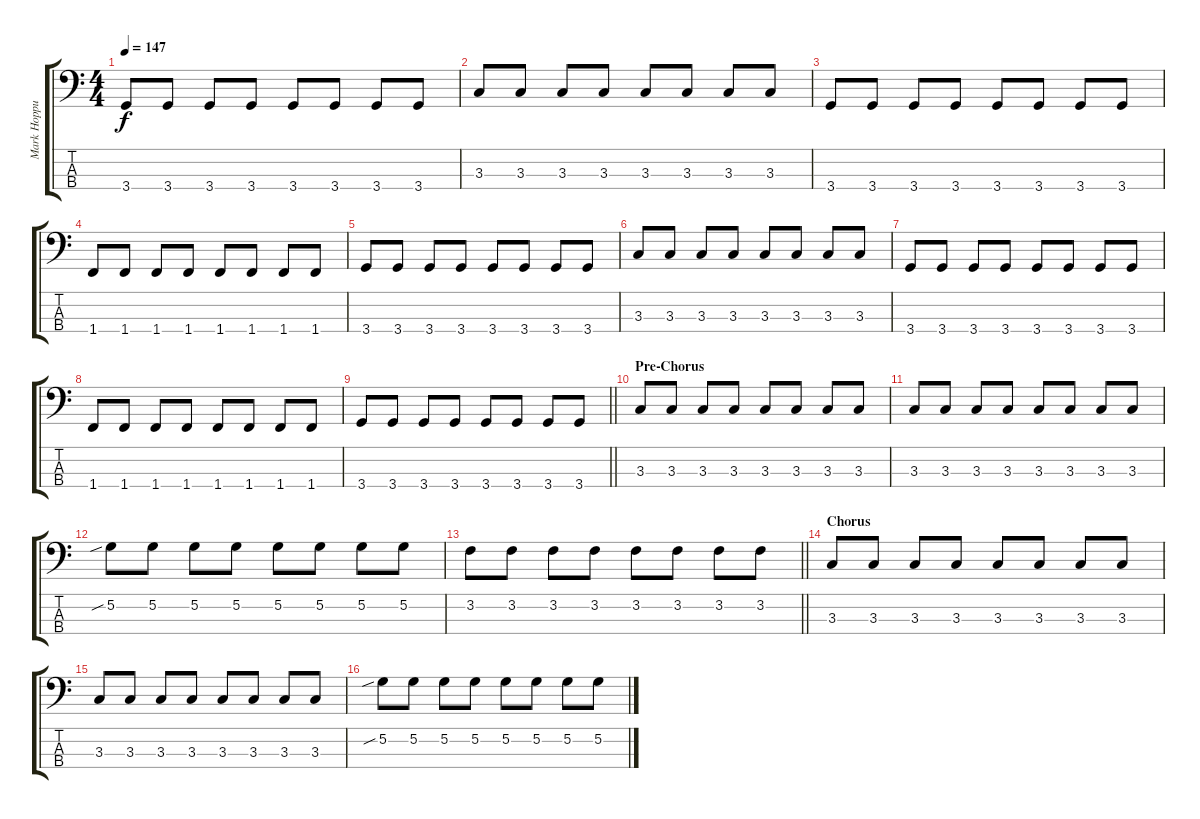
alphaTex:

\track ("Mark Hoppus - Bass" "Mark Hoppu") {instrument electricbasspick}
\staff {score tabs}
\tuning (G2 D2 A1 E1) {hide}
\ts (4 4)
\tempo 147
\clef f4
\ks c
3.4.8{dy f} 3.4.8 3.4.8 3.4.8 3.4.8 3.4.8 3.4.8 3.4.8 |
3.3.8 3.3.8 3.3.8 3.3.8 3.3.8 3.3.8 3.3.8 3.3.8 |
3.4.8 3.4.8 3.4.8 3.4.8 3.4.8 3.4.8 3.4.8 3.4.8 |
1.4.8 1.4.8 1.4.8 1.4.8 1.4.8 1.4.8 1.4.8 1.4.8 |
3.4.8 3.4.8 3.4.8 3.4.8 3.4.8 3.4.8 3.4.8 3.4.8 |
3.3.8 3.3.8 3.3.8 3.3.8 3.3.8 3.3.8 3.3.8 3.3.8 |
3.4.8 3.4.8 3.4.8 3.4.8 3.4.8 3.4.8 3.4.8 3.4.8 |
1.4.8 1.4.8 1.4.8 1.4.8 1.4.8 1.4.8 1.4.8 1.4.8 |
\barLineRight lightlight
3.4.8 3.4.8 3.4.8 3.4.8 3.4.8 3.4.8 3.4.8 3.4.8 |
\section ("" "Pre-Chorus")
3.3.8 3.3.8 3.3.8 3.3.8 3.3.8 3.3.8 3.3.8 3.3.8 |
3.3.8 3.3.8 3.3.8 3.3.8 3.3.8 3.3.8 3.3.8 3.3.8 |
5.2{sib}.8 5.2.8 5.2.8 5.2.8 5.2.8 5.2.8 5.2.8 5.2.8 |
\barLineRight lightlight
3.2.8 3.2.8 3.2.8 3.2.8 3.2.8 3.2.8 3.2.8 3.2.8 |
\section ("" "Chorus")
3.3.8 3.3.8 3.3.8 3.3.8 3.3.8 3.3.8 3.3.8 3.3.8 |
3.3.8 3.3.8 3.3.8 3.3.8 3.3.8 3.3.8 3.3.8 3.3.8 |
5.2{sib}.8 5.2.8 5.2.8 5.2.8 5.2.8 5.2.8 5.2.8 5.2.8
